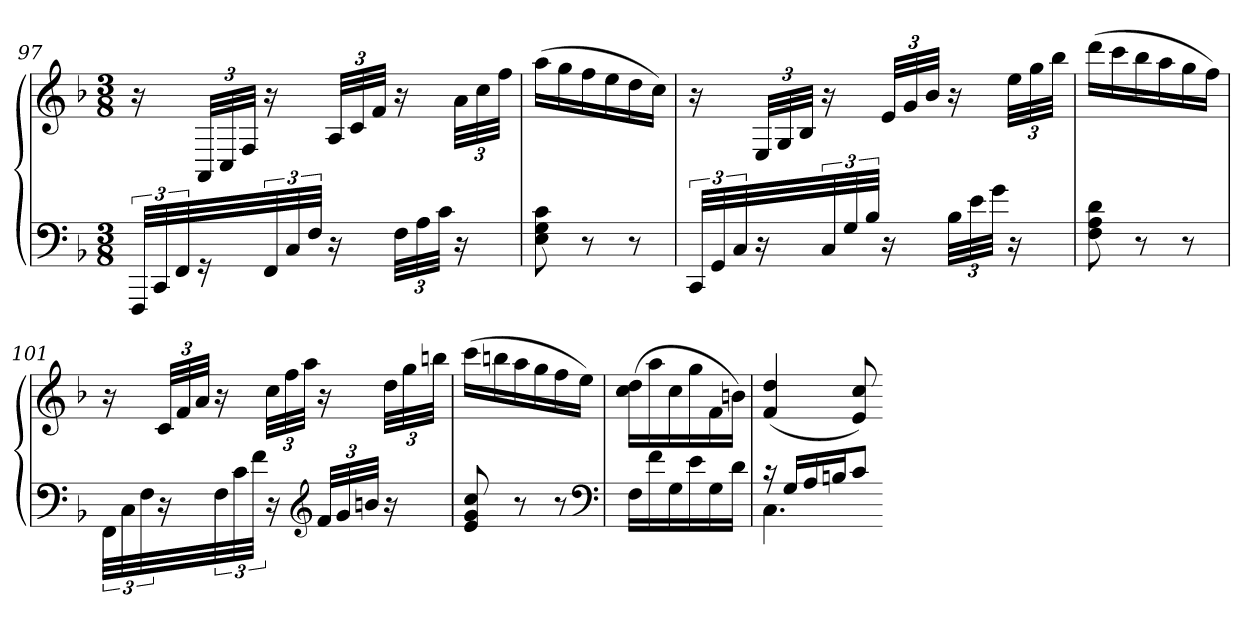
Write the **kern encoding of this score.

**kern	**kern
*part1	*part1
*staff2	*staff1
*clefF4	*clefG2
*k[b-]	*k[b-]
*F:	*F:
*M3/8	*M3/8
=97	=97
48FFFLLL	16r
48CC	.
48FF	.
16r	48AALLL
.	48C
.	48FJJJ
48FF	16r
48C	.
48FJJJ	.
16r	48ALLL
.	48c
.	48fJJJ
48FLLL	16r
48A	.
48cJJJ	.
16r	48aLLL
.	48cc
.	48ffJJJ
=98	=98
8E 8G 8c	(16aaLL
.	16gg
8r	16ff
.	16ee
8r	16dd
.	16ccJJ)
=99	=99
48CCLLL	16r
48GG	.
48C	.
16r	48ELLL
.	48G
.	48B-JJJ
48C	16r
48G	.
48B-JJJ	.
16r	48eLLL
.	48g
.	48b-JJJ
48B-LLL	16r
48e	.
48gJJJ	.
16r	48eeLLL
.	48gg
.	48bb-JJJ
=100	=100
8F 8A 8d	(16dddLL
.	16ccc
8r	16bb-
.	16aa
8r	16gg
.	16ffJJ)
=101	=101
48FFLLL	16r
48C	.
48F	.
16r	48cLLL
.	48f
.	48aJJJ
48F	16r
48c	.
48fJJJ	.
16r	48ccLLL
.	48ff
.	48aaJJJ
*clefG2	*
48fLLL	16r
48g	.
48bnJJJ	.
16r	48ddLLL
.	48gg
.	48bbnJJJ
=102	=102
8e 8g 8cc	(16cccLL
.	16bbn
8r	16aa
.	16gg
8r	16ff
.	16eeJJ)
*clefF4	*
=103	=103
16FLL	(16cc 16ddLL
16f	16aa
16G	16cc
16e	16gg
16G	16f
16dJJ	16bnJJ)
=104	=104
*^	*
16r	4.C	(4f 4dd
16GLL	.	.
16A	.	.
16BnJ	.	.
8cJ	.	8e 8cc)
*v	*v	*
=-	=-
*-	*-
